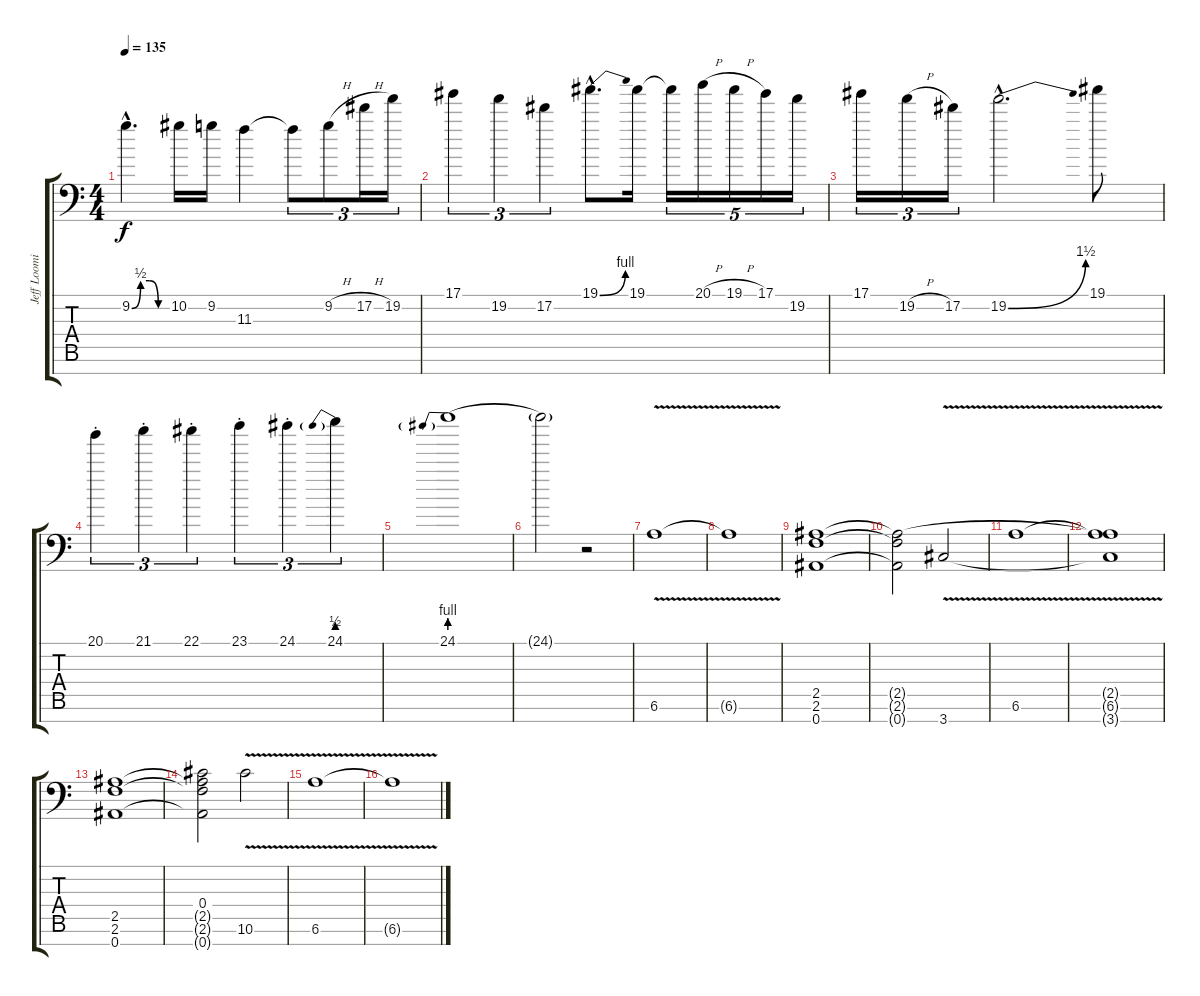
\track ("Jeff Loomis Lead" "Jeff Loomi") {instrument distortionguitar}
\staff {score tabs}
\tuning (Eb4 Bb3 Gb3 Db3 Ab2 Eb2 Bb1) {hide}
\ts (4 4)
\tempo 135
\clef f4
\ks c
9.2{be (custom 0 0 15 2 30 2 45 0 60 0) hac}.4{d dy f} 10.2.16 9.2.16 11.3.4 11.3{t}.8{tu (3 2)} 9.2{h}.8{tu (3 2)} 17.2{h}.16{tu (3 2)} 19.2.16{tu (3 2)} |
17.1.4{tu (3 2)} 19.2.4{tu (3 2)} 17.2.4{tu (3 2)} 19.1{be (bend 0 0 60 4) hac}.8{d} 19.1.16 19.1{t}.16{tu (5 4)} 20.1{h}.16{tu (5 4)} 19.1{h}.16{tu (5 4)} 17.1.16{tu (5 4)} 19.2.16{tu (5 4)} |
17.1.16{tu (3 2)} 19.2{h}.16{tu (3 2)} 17.2.16{tu (3 2)} 19.2{be (bend 0 0 60 6) hac}.2{d} 19.1.8 |
20.1{st}.4{tu (3 2)} 21.1{st}.4{tu (3 2)} 22.1{st}.4{tu (3 2)} 23.1{st}.4{tu (3 2)} 24.1{st}.4{tu (3 2)} 24.1{be (prebend 0 2 60 2)}.4{tu (3 2)} |
24.1{be (prebend 0 4 60 4)}.1 |
24.1{t}.2 r.2 |
6.6{v}.1 |
6.6{t}.1 |
(2.5 2.6 0.7).1 |
(2.5{t} 2.6{t} 0.7{t}).2 3.7{v}.2 |
6.6{v}.1 |
(2.5{t} 6.6{t} 3.7{t}).1 |
(2.5 2.6 0.7).1 |
(0.4 2.5{t} 2.6{t} 0.7{t}).2 10.6{v}.2 |
6.6{v}.1 |
6.6{t}.1
